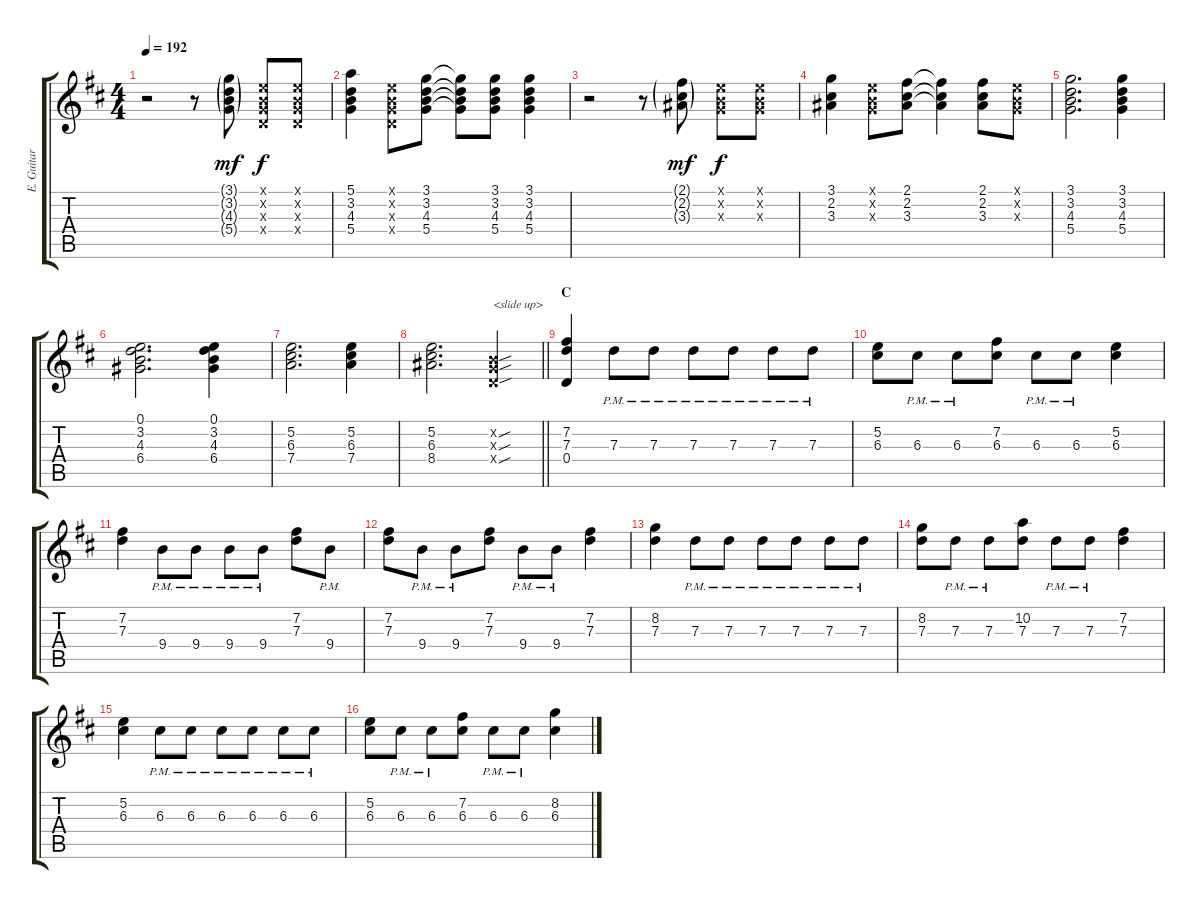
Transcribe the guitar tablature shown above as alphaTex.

\track ("E. Guitar I" "E. Guitar ") {instrument overdrivenguitar}
\staff {score tabs}
\tuning (E4 B3 G3 D3 A2 E2) {hide}
\ts (4 4)
\tempo 192
\clef g2
\ks d
r.2{dy f} r.8 (3.1{g} 3.2{g} 4.3{g} 5.4{g}).8{dy mf} (0.1{x} 0.2{x} 0.3{x} 0.4{x}).8{dy f} (0.1{x} 0.2{x} 0.3{x} 0.4{x}).8 |
(5.1 3.2 4.3 5.4).4 (0.1{x} 0.2{x} 0.3{x} 0.4{x}).8 (3.1 3.2 4.3 5.4).8 (3.1{t} 3.2{t} 4.3{t} 5.4{t}).8 (3.1 3.2 4.3 5.4).8 (3.1 3.2 4.3 5.4).4 |
r.2 r.8 (2.1{g} 2.2{g} 3.3{g}).8{dy mf} (0.1{x} 0.2{x} 0.3{x}).8{dy f} (0.1{x} 0.2{x} 0.3{x}).8 |
(3.1 2.2 3.3).4 (0.1{x} 0.2{x} 0.3{x}).8 (2.1 2.2 3.3).8 (2.1{t} 2.2{t} 3.3{t}).4 (2.1 2.2 3.3).8 (0.1{x} 0.2{x} 0.3{x}).8 |
(3.1 3.2 4.3 5.4).2{d} (3.1 3.2 4.3 5.4).4 |
(0.1 3.2 4.3 6.4).2{d} (0.1 3.2 4.3 6.4).4 |
(5.2 6.3 7.4).2{d} (5.2 6.3 7.4).4 |
\barLineRight lightlight
(5.2 6.3 8.4).2{d} (0.2{sou x} 0.3{sou x} 0.4{sou x}).4{txt "<slide up>"} |
\section ("" "C")
(7.2 7.3 0.4).4 7.3{pm}.8 7.3{pm}.8 7.3{pm}.8 7.3{pm}.8 7.3{pm}.8 7.3{pm}.8 |
(5.2 6.3).8 6.3{pm}.8 6.3{pm}.8 (7.2 6.3).8 6.3{pm}.8 6.3{pm}.8 (5.2 6.3).4 |
(7.2 7.3).4 9.4{pm}.8 9.4{pm}.8 9.4{pm}.8 9.4{pm}.8 (7.2 7.3).8 9.4{pm}.8 |
(7.2 7.3).8 9.4{pm}.8 9.4{pm}.8 (7.2 7.3).8 9.4{pm}.8 9.4{pm}.8 (7.2 7.3).4 |
(8.2 7.3).4 7.3{pm}.8 7.3{pm}.8 7.3{pm}.8 7.3{pm}.8 7.3{pm}.8 7.3{pm}.8 |
(8.2 7.3).8 7.3{pm}.8 7.3{pm}.8 (10.2 7.3).8 7.3{pm}.8 7.3{pm}.8 (7.2 7.3).4 |
(5.2 6.3).4 6.3{pm}.8 6.3{pm}.8 6.3{pm}.8 6.3{pm}.8 6.3{pm}.8 6.3{pm}.8 |
(5.2 6.3).8 6.3{pm}.8 6.3{pm}.8 (7.2 6.3).8 6.3{pm}.8 6.3{pm}.8 (8.2 6.3).4
